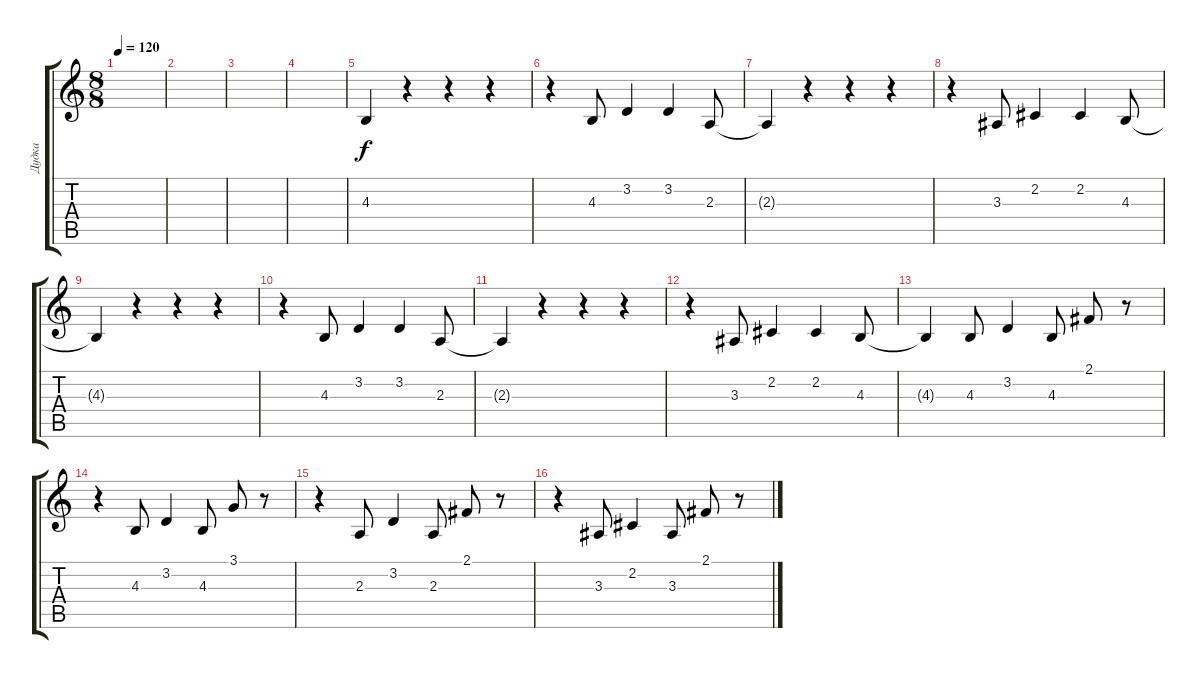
\track ("Дудка" "Дудка") {instrument frenchhorn}
\staff {score tabs}
\tuning (E4 B3 G3 D3 A2 E2) {hide}
\ts (8 8)
\tempo 120
\clef g2
\ks c
|
|
|
|
4.3.4 r.4 r.4 r.4 |
r.4 4.3.8 3.2.4 3.2.4 2.3.8 |
2.3{t}.4 r.4 r.4 r.4 |
r.4 3.3.8 2.2.4 2.2.4 4.3.8 |
4.3{t}.4 r.4 r.4 r.4 |
r.4 4.3.8 3.2.4 3.2.4 2.3.8 |
2.3{t}.4 r.4 r.4 r.4 |
r.4 3.3.8 2.2.4 2.2.4 4.3.8 |
4.3{t}.4 4.3.8 3.2.4 4.3.8 2.1.8 r.8 |
r.4 4.3.8 3.2.4 4.3.8 3.1.8 r.8 |
r.4 2.3.8 3.2.4 2.3.8 2.1.8 r.8 |
r.4 3.3.8 2.2.4 3.3.8 2.1.8 r.8
